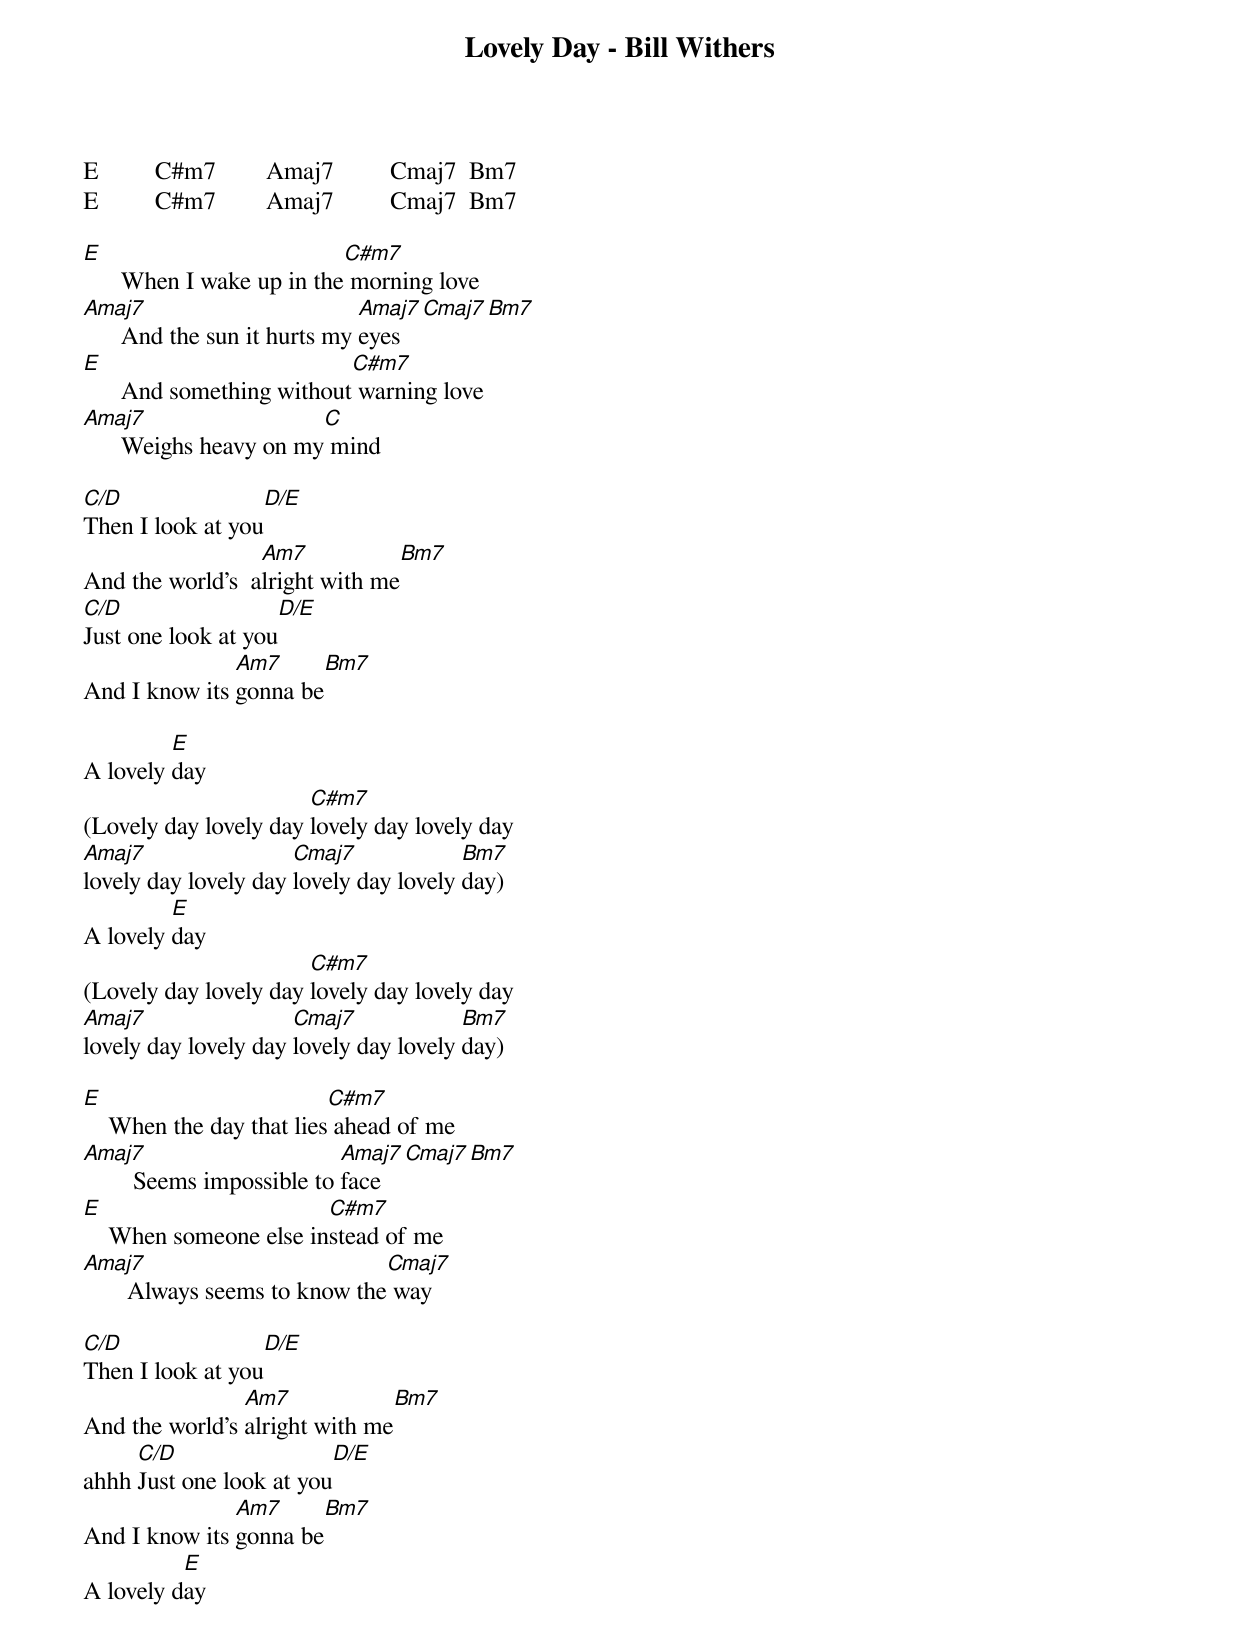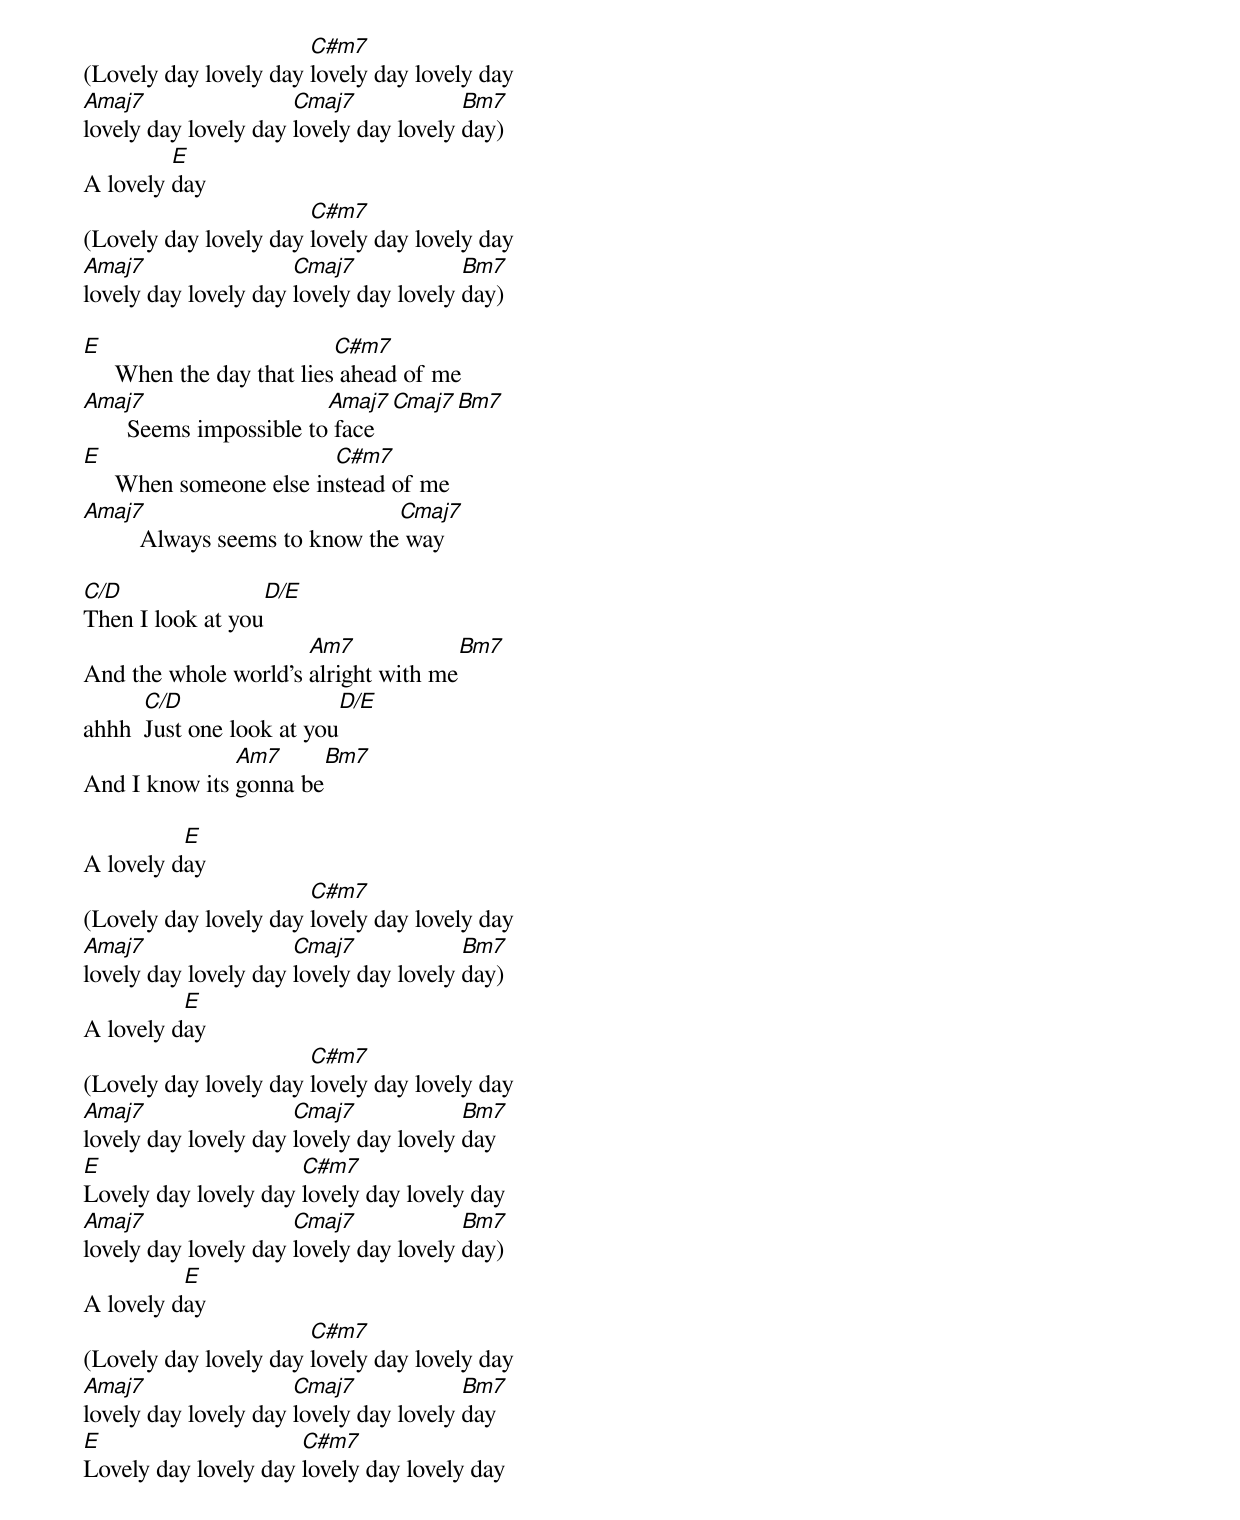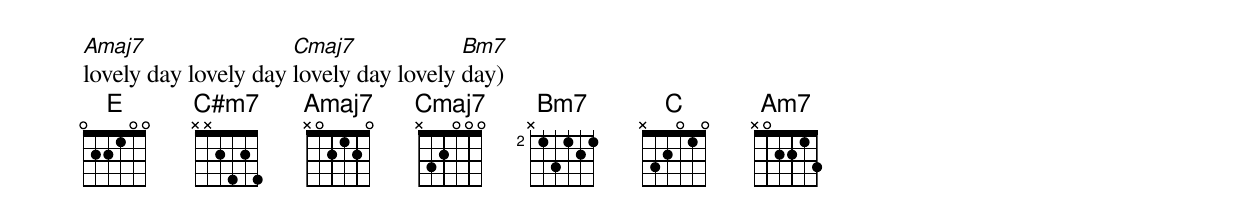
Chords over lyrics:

Lovely Day - Bill Withers

E         C#m7        Amaj7         Cmaj7  Bm7
E         C#m7        Amaj7         Cmaj7  Bm7

E                          C#m7
      When I wake up in the morning love
Amaj7                         Amaj7    Cmaj7 Bm7
      And the sun it hurts my eyes
E                          C#m7
      And something without warning love
Amaj7                   Cmaj
      Weighs heavy on my mind

C/D                  D/E
Then I look at you
                  Am7               Bm7
And the world's  alright with me
C/D                  D/E
Just one look at you
               Am7         Bm7
And I know its gonna be

         E
A lovely day
                       C#m7
(Lovely day lovely day lovely day lovely day
Amaj7                 Cmaj7             Bm7
lovely day lovely day lovely day lovely day)
         E
A lovely day
                       C#m7
(Lovely day lovely day lovely day lovely day
Amaj7                 Cmaj7             Bm7
lovely day lovely day lovely day lovely day)

E                         C#m7
    When the day that lies ahead of me
Amaj7                       Amaj7     Cmaj7  Bm7
        Seems impossible to face
E                       C#m7
    When someone else instead of me
Amaj7                          Cmaj7
       Always seems to know the way

C/D                D/E
Then I look at you
                Am7              Bm7
And the world's alright with me
     C/D                  D/E
ahhh Just one look at you
               Am7         Bm7
And I know its gonna be
          E
A lovely day
                       C#m7
(Lovely day lovely day lovely day lovely day
Amaj7                 Cmaj7             Bm7
lovely day lovely day lovely day lovely day)
         E
A lovely day
                       C#m7
(Lovely day lovely day lovely day lovely day
Amaj7                 Cmaj7             Bm7
lovely day lovely day lovely day lovely day)

E                          C#m7
     When the day that lies ahead of me
Amaj7                     Amaj7     Cmaj7 Bm7
       Seems impossible to face
E                        C#m7
     When someone else instead of me
Amaj7                            Cmaj7
         Always seems to know the way

C/D                  D/E
Then I look at you
                      Am7               Bm7
And the whole world's alright with me
      C/D                    D/E
ahhh  Just one look at you
               Am7        Bm7
And I know its gonna be

          E
A lovely day
                       C#m7
(Lovely day lovely day lovely day lovely day
Amaj7                 Cmaj7             Bm7
lovely day lovely day lovely day lovely day)
          E
A lovely day
                       C#m7
(Lovely day lovely day lovely day lovely day
Amaj7                 Cmaj7             Bm7
lovely day lovely day lovely day lovely day
E                     C#m7
Lovely day lovely day lovely day lovely day
Amaj7                 Cmaj7             Bm7
lovely day lovely day lovely day lovely day)
          E
A lovely day
                       C#m7
(Lovely day lovely day lovely day lovely day
Amaj7                 Cmaj7             Bm7
lovely day lovely day lovely day lovely day
E                     C#m7
Lovely day lovely day lovely day lovely day
Amaj7                 Cmaj7             Bm7
lovely day lovely day lovely day lovely day)
